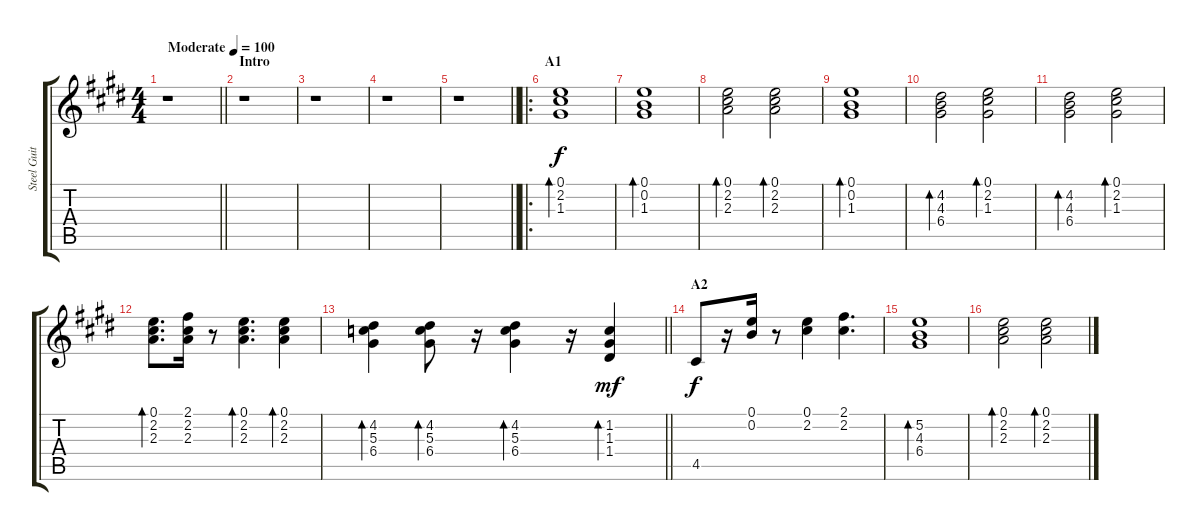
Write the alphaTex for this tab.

\track ("Steel Guitar" "Steel Guit") {instrument acousticguitarsteel}
\staff {score tabs}
\tuning (E4 B3 G3 D3 A2 E2) {hide}
\ts (4 4)
\tempo (100 "Moderate")
\clef g2
\barLineRight lightlight
\ks e
r.1{dy f instrument acousticguitarsteel} |
\section ("" "Intro")
r.1 |
r.1 |
r.1 |
\barLineRight lightlight
r.1 |
\ro
\section ("" "A1")
(0.1 2.2 1.3).1{bd 60} |
(0.1 0.2 1.3).1{bd 60} |
(0.1 2.2 2.3).2{bd 60} (0.1 2.2 2.3).2{bd 60} |
(0.1 0.2 1.3).1{bd 60} |
(4.2 4.3 6.4).2{bd 60} (0.1 2.2 1.3).2{bd 60} |
(4.2 4.3 6.4).2{bd 60} (0.1 2.2 1.3).2{bd 60} |
(0.1 2.2 2.3).8{d bd 60} (2.1 2.2 2.3).16 r.8 (0.1 2.2 2.3).4{d bd 60} (0.1 2.2 2.3).4{bd 60} |
\barLineRight lightlight
(4.2 5.3 6.4).4{bd 60} (4.2 5.3 6.4).8{bd 60} r.16 (4.2 5.3 6.4).4{bd 60} r.16 (1.2 1.3 1.4).4{bd 60 dy mf} |
\section ("" "A2")
4.5.8{dy f} r.16 (0.1 0.2).16 r.8 (0.1 2.2).4 (2.1 2.2).4{d} |
(5.2 4.3 6.4).1{bd 60} |
(0.1 2.2 2.3).2{bd 60} (0.1 2.2 2.3).2{bd 60}
